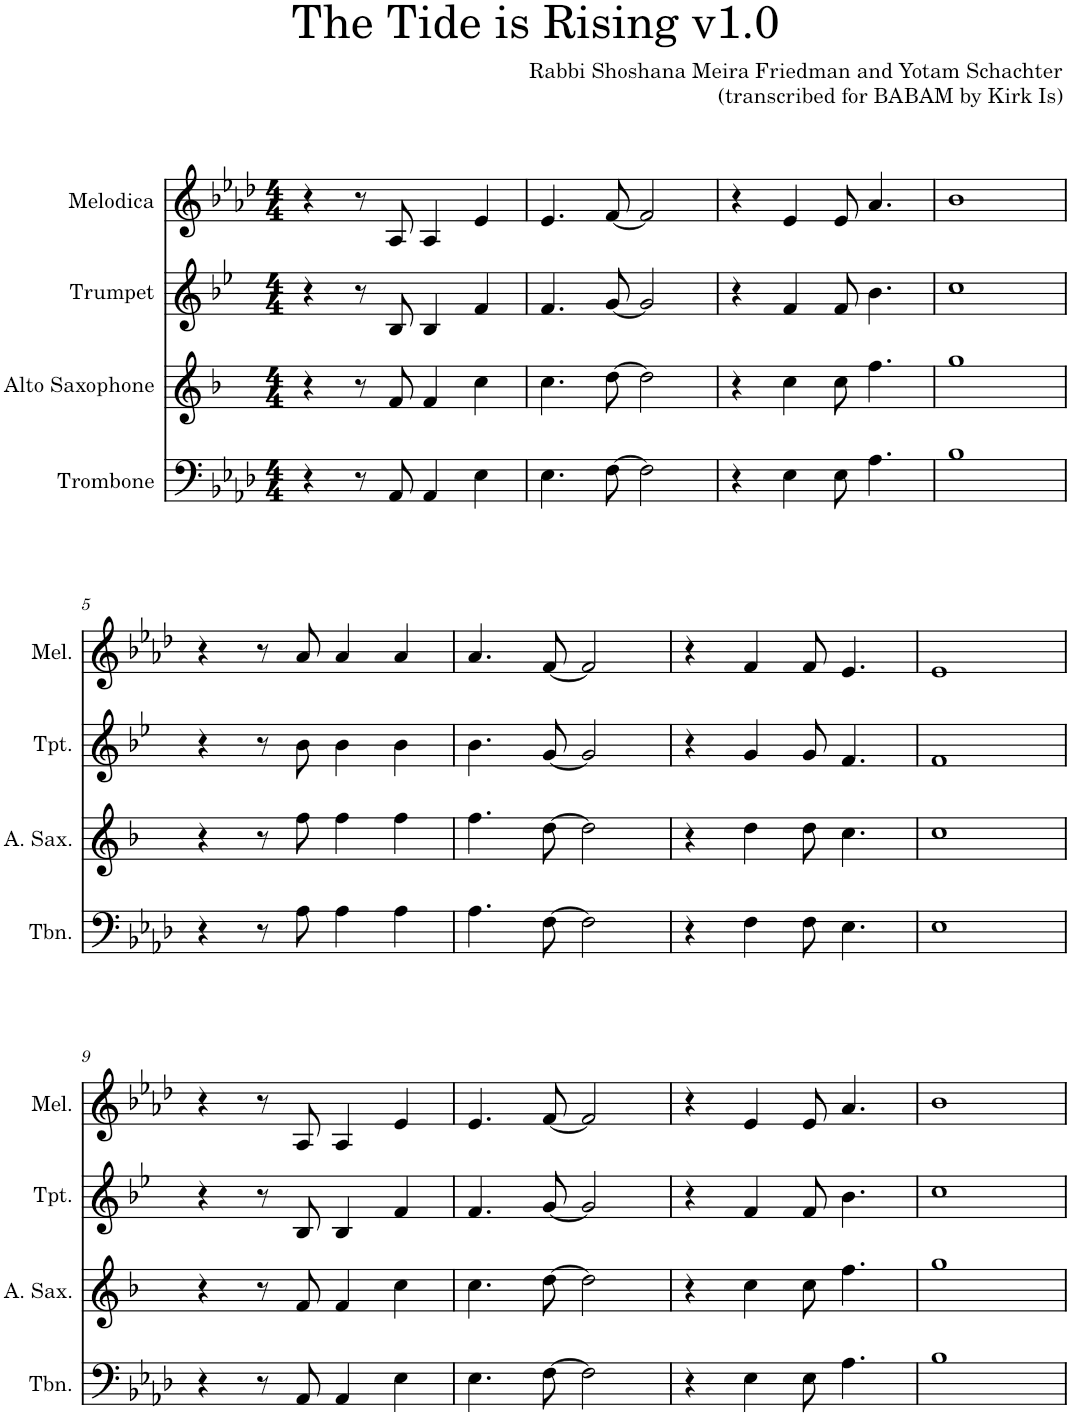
**kern	**kern	**kern	**kern
*part4	*part3	*part2	*part1
*staff4	*staff3	*staff2	*staff1
*I"Trombone	*I"Alto Saxophone	*I"Trumpet	*I"Melodica
*I'Tbn.	*I'A. Sax.	*I'Tpt.	*I'Mel.
*clefF4	*clefG2	*clefG2	*clefG2
*	*Trd5c9	*Trd1c2	*
*k[b-e-a-d-]	*k[b-]	*k[b-e-]	*k[b-e-a-d-]
*M4/4	*M4/4	*M4/4	*M4/4
=1	=1	=1	=1
4r	4r	4r	4r
8r	8r	8r	8r
8AA-/	8f/	8B-/	8A-/
4AA-/	4f/	4B-/	4A-/
4E-\	4cc\	4f/	4e-/
=2	=2	=2	=2
4.E-\	4.cc\	4.f/	4.e-/
[8F\	[8dd\	[8g/	[8f/
2F\]	2dd\]	2g/]	2f/]
=3	=3	=3	=3
4r	4r	4r	4r
4E-\	4cc\	4f/	4e-/
8E-\	8cc\	8f/	8e-/
4.A-\	4.ff\	4.b-\	4.a-/
=4	=4	=4	=4
1B-	1gg	1cc	1b-
!!LO:LB:g=z
=5	=5	=5	=5
4r	4r	4r	4r
8r	8r	8r	8r
8A-\	8ff\	8b-\	8a-/
4A-\	4ff\	4b-\	4a-/
4A-\	4ff\	4b-\	4a-/
=6	=6	=6	=6
4.A-\	4.ff\	4.b-\	4.a-/
[8F\	[8dd\	[8g/	[8f/
2F\]	2dd\]	2g/]	2f/]
=7	=7	=7	=7
4r	4r	4r	4r
4F\	4dd\	4g/	4f/
8F\	8dd\	8g/	8f/
4.E-\	4.cc\	4.f/	4.e-/
=8	=8	=8	=8
1E-	1cc	1f	1e-
!!LO:LB:g=z
=9	=9	=9	=9
4r	4r	4r	4r
8r	8r	8r	8r
8AA-/	8f/	8B-/	8A-/
4AA-/	4f/	4B-/	4A-/
4E-\	4cc\	4f/	4e-/
=10	=10	=10	=10
4.E-\	4.cc\	4.f/	4.e-/
[8F\	[8dd\	[8g/	[8f/
2F\]	2dd\]	2g/]	2f/]
=11	=11	=11	=11
4r	4r	4r	4r
4E-\	4cc\	4f/	4e-/
8E-\	8cc\	8f/	8e-/
4.A-\	4.ff\	4.b-\	4.a-/
=12	=12	=12	=12
1B-	1gg	1cc	1b-
=	=	=	=
*-	*-	*-	*-
